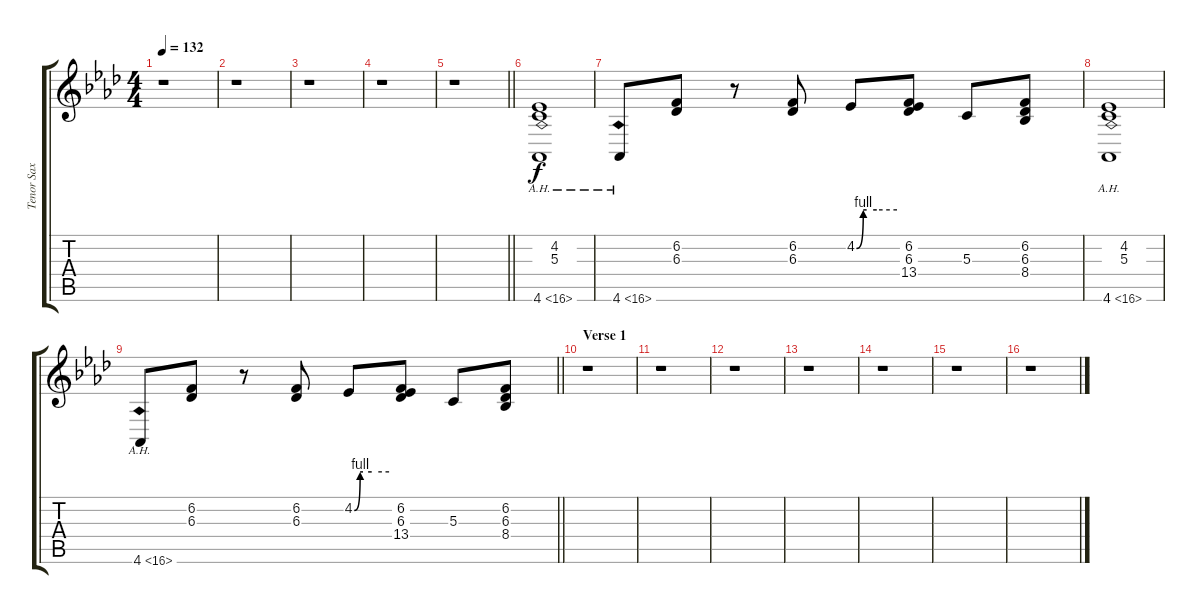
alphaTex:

\track ("Tenor Sax - Lenny Pickett" "Tenor Sax ") {instrument tenorsax}
\staff {score tabs}
\tuning (E4 B3 G3 D3 A2 E2) {hide}
\ts (4 4)
\tempo 132
\clef g2
\ks ab
r.1{dy f instrument tenorsax} |
r.1 |
r.1 |
r.1 |
\barLineRight lightlight
r.1 |
(4.2 5.3 4.6{ah 12}).1 |
4.6{ah 12}.8 (6.2 6.3).8 r.8 (6.2 6.3).8 4.2{be (custom 0 0 10 4 15 4 30 4 60 4)}.8 (6.2 6.3 13.4).8 5.3.8 (6.2 6.3 8.4).8 |
(4.2 5.3 4.6{ah 12}).1 |
\barLineRight lightlight
4.6{ah 12}.8 (6.2 6.3).8 r.8 (6.2 6.3).8 4.2{be (custom 0 0 10 4 15 4 30 4 60 4)}.8 (6.2 6.3 13.4).8 5.3.8 (6.2 6.3 8.4).8 |
\section ("" "Verse 1")
r.1 |
r.1 |
r.1 |
r.1 |
r.1 |
r.1 |
r.1
